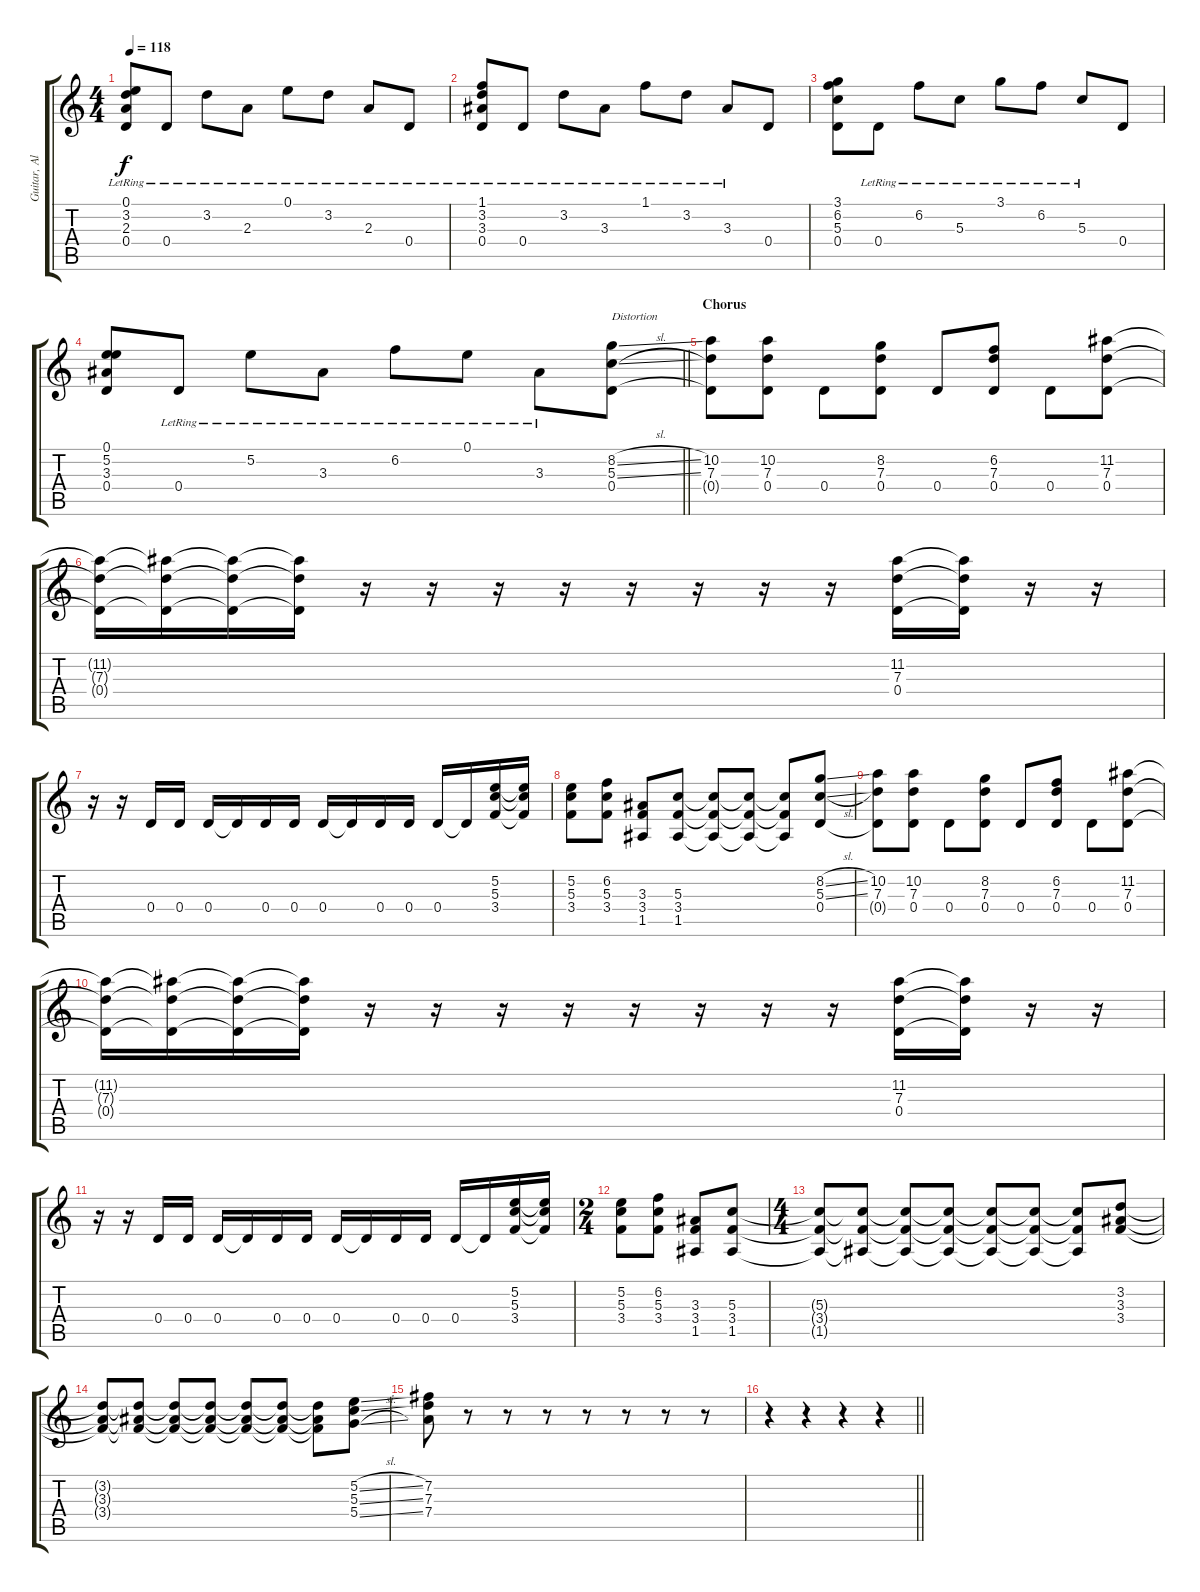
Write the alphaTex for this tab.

\track ("Guitar, Allan" "Guitar, Al") {solo instrument overdrivenguitar}
\staff {score tabs}
\tuning (E4 B3 G3 D3 A2 E2) {hide}
\ts (4 4)
\tempo 118
\clef g2
\ks c
(0.1{lr} 3.2{lr} 2.3{lr} 0.4{lr}).8{dy f} 0.4{lr}.8 3.2{lr}.8 2.3{lr}.8 0.1{lr}.8 3.2{lr}.8 2.3{lr}.8 0.4{lr}.8 |
(1.1{lr} 3.2 3.3 0.4).8 0.4{lr}.8 3.2{lr}.8 3.3{lr}.8 1.1{lr}.8 3.2{lr}.8 3.3{lr}.8 0.4.8 |
(3.1 6.2 5.3 0.4).8 0.4{lr}.8 6.2{lr}.8 5.3{lr}.8 3.1{lr}.8 6.2{lr}.8 5.3{lr}.8 0.4.8 |
\barLineRight lightlight
(0.1 5.2 3.3 0.4).8 0.4{lr}.8 5.2{lr}.8 3.3{lr}.8 6.2{lr}.8 0.1{lr}.8 3.3{lr}.8 (8.2{sl} 5.3{sl} 0.4).8{txt "Distortion" instrument overdrivenguitar} |
\section ("" "Chorus")
(10.2 7.3 0.4{t}).8 (10.2 7.3 0.4).8 0.4.8 (8.2 7.3 0.4).8 0.4.8 (6.2 7.3 0.4).8 0.4.8 (11.2 7.3 0.4).8 |
(11.2{t} 7.3{t} 0.4{t}).16 (11.2{t} 7.3{t} 0.4{t}).16 (11.2{t} 7.3{t} 0.4{t}).16 (11.2{t} 7.3{t} 0.4{t}).16 r.16 r.16 r.16 r.16 r.16 r.16 r.16 r.16 (11.2 7.3 0.4).16 (11.2{t} 7.3{t} 0.4{t}).16 r.16 r.16 |
r.16 r.16 0.4.16 0.4.16 0.4.16 0.4{t}.16 0.4.16 0.4.16 0.4.16 0.4{t}.16 0.4.16 0.4.16 0.4.16 0.4{t}.16 (5.2 5.3 3.4).16 (5.2{t} 5.3{t} 3.4{t}).16 |
(5.2 5.3 3.4).8 (6.2 5.3 3.4).8 (3.3 3.4 1.5).8 (5.3 3.4 1.5).8 (5.3{t} 3.4{t} 1.5{t}).8 (5.3{t} 3.4{t} 1.5{t}).8 (5.3{t} 3.4{t} 1.5{t}).8 (8.2{sl} 5.3{sl} 0.4).8 |
(10.2 7.3 0.4{t}).8 (10.2 7.3 0.4).8 0.4.8 (8.2 7.3 0.4).8 0.4.8 (6.2 7.3 0.4).8 0.4.8 (11.2 7.3 0.4).8 |
(11.2{t} 7.3{t} 0.4{t}).16 (11.2{t} 7.3{t} 0.4{t}).16 (11.2{t} 7.3{t} 0.4{t}).16 (11.2{t} 7.3{t} 0.4{t}).16 r.16 r.16 r.16 r.16 r.16 r.16 r.16 r.16 (11.2 7.3 0.4).16 (11.2{t} 7.3{t} 0.4{t}).16 r.16 r.16 |
r.16 r.16 0.4.16 0.4.16 0.4.16 0.4{t}.16 0.4.16 0.4.16 0.4.16 0.4{t}.16 0.4.16 0.4.16 0.4.16 0.4{t}.16 (5.2 5.3 3.4).16 (5.2{t} 5.3{t} 3.4{t}).16 |
\ts (2 4)
(5.2 5.3 3.4).8 (6.2 5.3 3.4).8 (3.3 3.4 1.5).8 (5.3 3.4 1.5).8 |
\ts (4 4)
(5.3{t} 3.4{t} 1.5{t}).8 (5.3{t} 3.4{t} 1.5{t}).8 (5.3{t} 3.4{t} 1.5{t}).8 (5.3{t} 3.4{t} 1.5{t}).8 (5.3{t} 3.4{t} 1.5{t}).8 (5.3{t} 3.4{t} 1.5{t}).8 (5.3{t} 3.4{t} 1.5{t}).8 (3.2 3.3 3.4).8 |
(3.2{t} 3.3{t} 3.4{t}).8 (3.2{t} 3.3{t} 3.4{t}).8 (3.2{t} 3.3{t} 3.4{t}).8 (3.2{t} 3.3{t} 3.4{t}).8 (3.2{t} 3.3{t} 3.4{t}).8 (3.2{t} 3.3{t} 3.4{t}).8 (3.2{t} 3.3{t} 3.4{t}).8 (5.2{sl} 5.3{sl} 5.4{sl}).8 |
(7.2 7.3 7.4).8 r.8 r.8 r.8 r.8 r.8 r.8 r.8 |
\barLineRight lightlight
r.4 r.4 r.4 r.4
